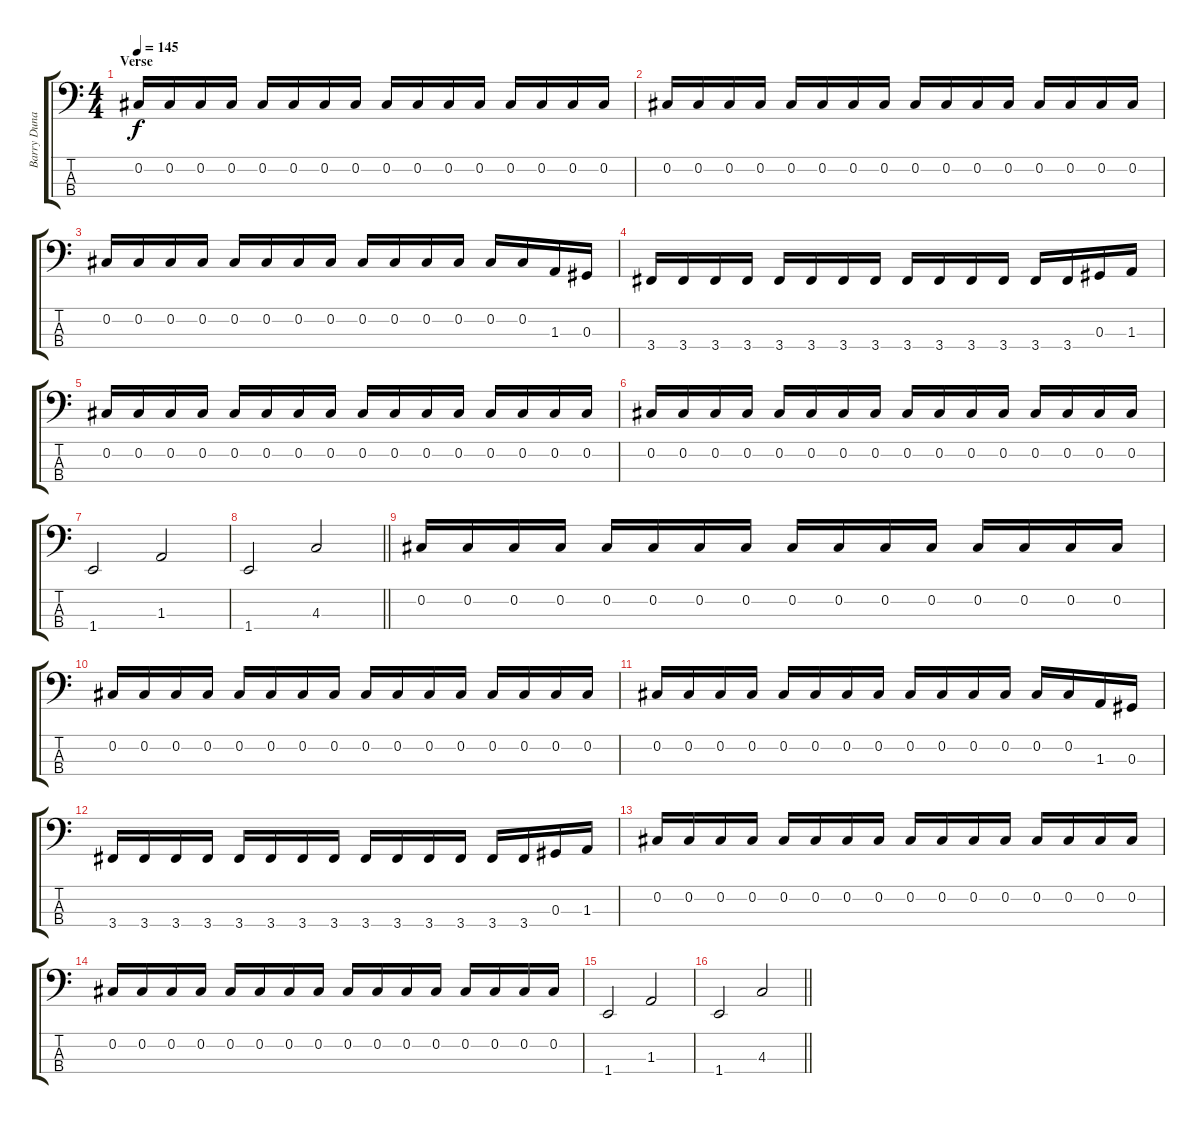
\track ("Barry Dunaway" "Barry Duna") {instrument electricbassfinger}
\staff {score tabs}
\tuning (Gb2 Db2 Ab1 Eb1) {hide}
\ts (4 4)
\section ("" "Verse")
\tempo 145
\clef f4
\ks c
0.2.16{dy f} 0.2.16 0.2.16 0.2.16 0.2.16 0.2.16 0.2.16 0.2.16 0.2.16 0.2.16 0.2.16 0.2.16 0.2.16 0.2.16 0.2.16 0.2.16 |
0.2.16 0.2.16 0.2.16 0.2.16 0.2.16 0.2.16 0.2.16 0.2.16 0.2.16 0.2.16 0.2.16 0.2.16 0.2.16 0.2.16 0.2.16 0.2.16 |
0.2.16 0.2.16 0.2.16 0.2.16 0.2.16 0.2.16 0.2.16 0.2.16 0.2.16 0.2.16 0.2.16 0.2.16 0.2.16 0.2.16 1.3.16 0.3.16 |
3.4.16 3.4.16 3.4.16 3.4.16 3.4.16 3.4.16 3.4.16 3.4.16 3.4.16 3.4.16 3.4.16 3.4.16 3.4.16 3.4.16 0.3.16 1.3.16 |
0.2.16 0.2.16 0.2.16 0.2.16 0.2.16 0.2.16 0.2.16 0.2.16 0.2.16 0.2.16 0.2.16 0.2.16 0.2.16 0.2.16 0.2.16 0.2.16 |
0.2.16 0.2.16 0.2.16 0.2.16 0.2.16 0.2.16 0.2.16 0.2.16 0.2.16 0.2.16 0.2.16 0.2.16 0.2.16 0.2.16 0.2.16 0.2.16 |
1.4.2 1.3.2 |
\barLineRight lightlight
1.4.2 4.3.2 |
0.2.16 0.2.16 0.2.16 0.2.16 0.2.16 0.2.16 0.2.16 0.2.16 0.2.16 0.2.16 0.2.16 0.2.16 0.2.16 0.2.16 0.2.16 0.2.16 |
0.2.16 0.2.16 0.2.16 0.2.16 0.2.16 0.2.16 0.2.16 0.2.16 0.2.16 0.2.16 0.2.16 0.2.16 0.2.16 0.2.16 0.2.16 0.2.16 |
0.2.16 0.2.16 0.2.16 0.2.16 0.2.16 0.2.16 0.2.16 0.2.16 0.2.16 0.2.16 0.2.16 0.2.16 0.2.16 0.2.16 1.3.16 0.3.16 |
3.4.16 3.4.16 3.4.16 3.4.16 3.4.16 3.4.16 3.4.16 3.4.16 3.4.16 3.4.16 3.4.16 3.4.16 3.4.16 3.4.16 0.3.16 1.3.16 |
0.2.16 0.2.16 0.2.16 0.2.16 0.2.16 0.2.16 0.2.16 0.2.16 0.2.16 0.2.16 0.2.16 0.2.16 0.2.16 0.2.16 0.2.16 0.2.16 |
0.2.16 0.2.16 0.2.16 0.2.16 0.2.16 0.2.16 0.2.16 0.2.16 0.2.16 0.2.16 0.2.16 0.2.16 0.2.16 0.2.16 0.2.16 0.2.16 |
1.4.2 1.3.2 |
\barLineRight lightlight
1.4.2 4.3.2
